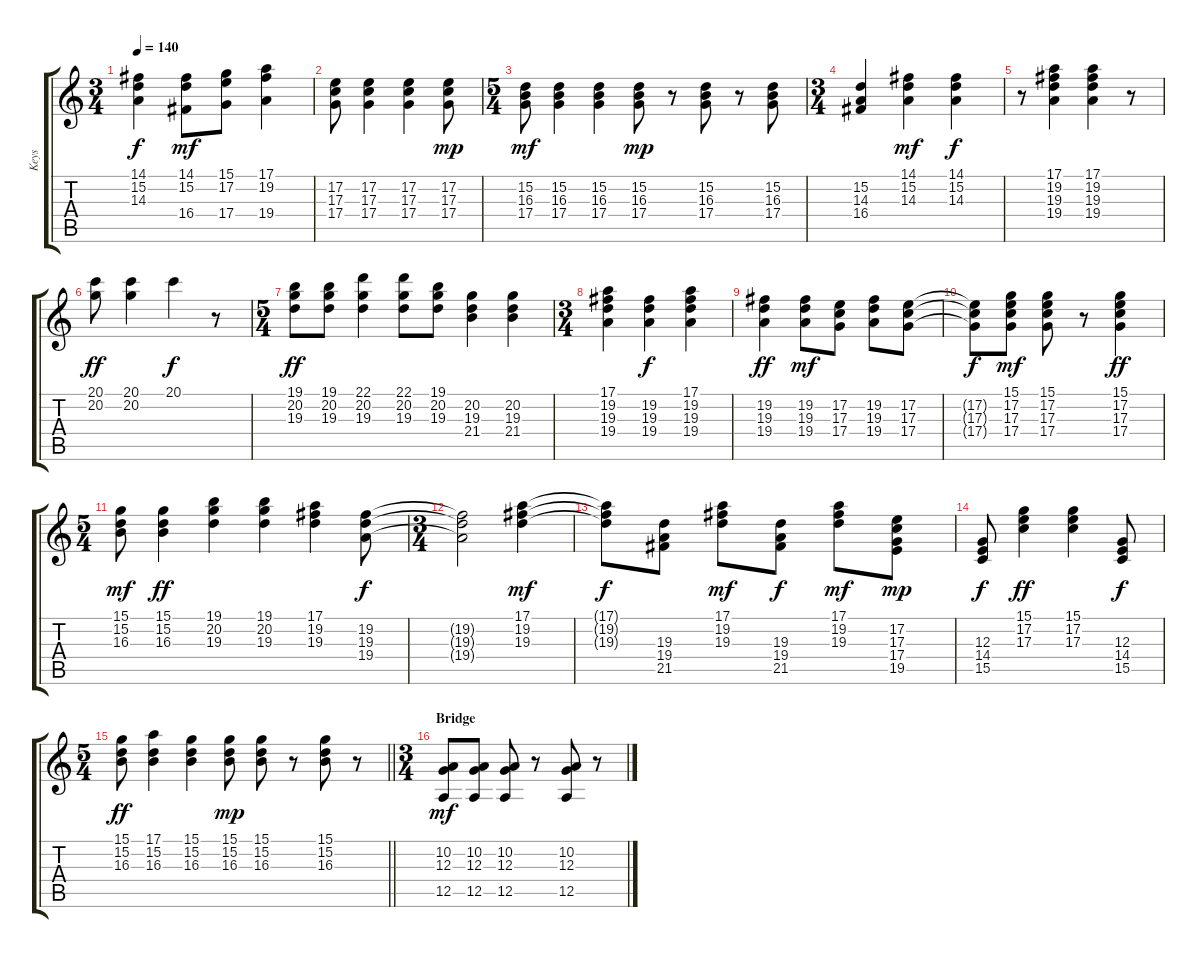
\track ("Keys" "Keys") {instrument brightacousticpiano}
\staff {score tabs}
\tuning (E4 B3 G3 D3 A2 E2) {hide}
\ts (3 4)
\tempo 140
\clef g2
\ks c
(14.1{t} 15.2{t} 14.3{t}).4{dy f} (14.1 15.2 16.4).8{dy mf} (15.1 17.2 17.4).8 (17.1 19.2 19.4).4 |
(17.2 17.3 17.4).8 (17.2 17.3 17.4).4 (17.2 17.3 17.4).4 (17.2 17.3 17.4).8{dy mp} |
\ts (5 4)
(15.2 16.3 17.4).8{dy mf} (15.2 16.3 17.4).4 (15.2 16.3 17.4).4 (15.2 16.3 17.4).8{dy mp} r.8 (15.2 16.3 17.4).8 r.8 (15.2 16.3 17.4).8 |
\ts (3 4)
(15.2 14.3 16.4).4 (14.1 15.2 14.3).4{dy mf} (14.1 15.2 14.3).4{dy f} |
r.8 (17.1 19.2 19.3 19.4).4 (17.1 19.2 19.3 19.4).4 r.8 |
(20.1 20.2).8{dy ff} (20.1 20.2).4 20.1.4{dy f} r.8 |
\ts (5 4)
(19.1 20.2 19.3).8{dy ff} (19.1 20.2 19.3).8 (22.1 20.2 19.3).4 (22.1 20.2 19.3).8 (19.1 20.2 19.3).8 (20.2 19.3 21.4).4 (20.2 19.3 21.4).4 |
\ts (3 4)
(17.1 19.2 19.3 19.4).4 (19.2 19.3 19.4).4{dy f} (17.1 19.2 19.3 19.4).4 |
(19.2 19.3 19.4).4{dy ff} (19.2 19.3 19.4).8{dy mf} (17.2 17.3 17.4).8 (19.2 19.3 19.4).8 (17.2 17.3 17.4).8 |
(17.2{t} 17.3{t} 17.4{t}).8{dy f} (15.1 17.2 17.3 17.4).8{dy mf} (15.1 17.2 17.3 17.4).8 r.8 (15.1 17.2 17.3 17.4).4{dy ff} |
\ts (5 4)
(15.1 15.2 16.3).8{dy mf} (15.1 15.2 16.3).4{dy ff} (19.1 20.2 19.3).4 (19.1 20.2 19.3).4 (17.1 19.2 19.3).4 (19.2 19.3 19.4).8{dy f} |
\ts (3 4)
(19.2{t} 19.3{t} 19.4{t}).2 (17.1 19.2 19.3).4{dy mf} |
(17.1{t} 19.2{t} 19.3{t}).8{dy f} (19.3 19.4 21.5).8 (17.1 19.2 19.3).8{dy mf} (19.3 19.4 21.5).8{dy f} (17.1 19.2 19.3).8{dy mf} (17.2 17.3 17.4 19.5).8{dy mp} |
(12.3 14.4 15.5).8{dy f} (15.1 17.2 17.3).4{dy ff} (15.1 17.2 17.3).4 (12.3 14.4 15.5).8{dy f} |
\ts (5 4)
\barLineRight lightlight
(15.1 15.2 16.3).8{dy ff} (17.1 15.2 16.3).4 (15.1 15.2 16.3).4 (15.1 15.2 16.3).8{dy mp} (15.1 15.2 16.3).8 r.8 (15.1 15.2 16.3).8 r.8 |
\ts (3 4)
\section ("" "Bridge")
(10.2 12.3 12.5).8{dy mf} (10.2 12.3 12.5).8 (10.2 12.3 12.5).8 r.8 (10.2 12.3 12.5).8 r.8
